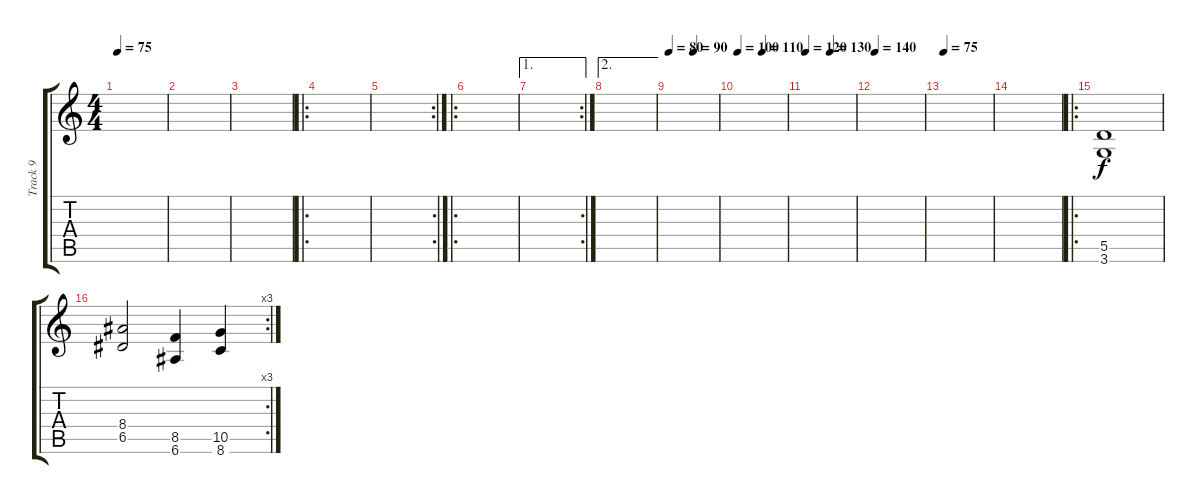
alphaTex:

\track ("Track 9" "Track 9") {instrument distortionguitar}
\staff {score tabs}
\tuning (E4 B3 G3 D3 A2 E2) {hide}
\ts (4 4)
\tempo 75
\clef g2
\ks c
|
|
|
\ro
|
\rc 2
|
\ro
|
\ae 1
\rc 2
|
\ae 2
|
\tempo 80
\tempo (90 0.5)
|
\tempo 100
\tempo (110 0.5)
|
\tempo 120
\tempo (130 0.5)
|
\tempo 140
|
\tempo 75
|
|
\ro
(5.5 3.6).1 |
\rc 3
(8.4 6.5).2 (8.5 6.6).4 (10.5 8.6).4
